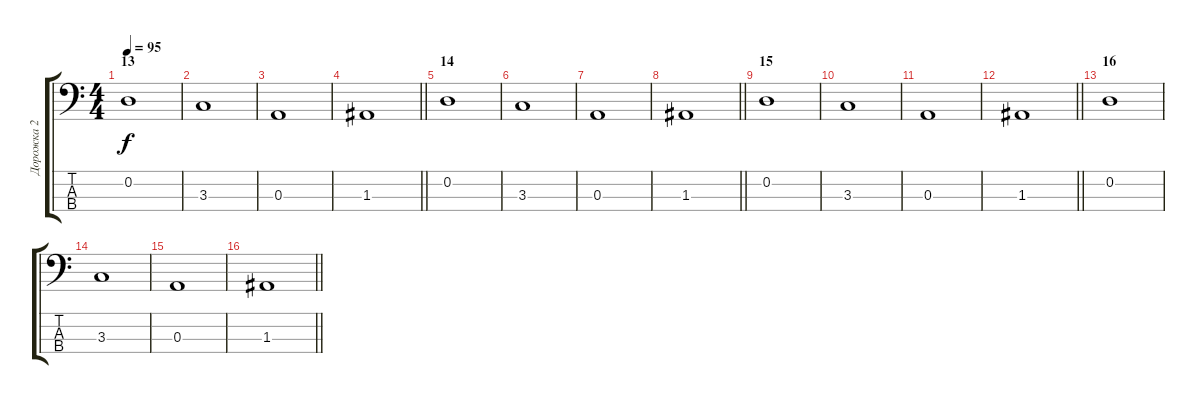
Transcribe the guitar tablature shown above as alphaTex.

\track ("Дорожка 2" "Дорожка 2") {instrument electricbassfinger}
\staff {score tabs}
\tuning (G2 D2 A1 E1) {hide}
\ts (4 4)
\section ("" "13")
\tempo 95
\clef f4
\ks c
0.2.1{dy f} |
3.3.1 |
0.3.1 |
\barLineRight lightlight
1.3.1 |
\section ("" "14")
0.2.1 |
3.3.1 |
0.3.1 |
\barLineRight lightlight
1.3.1 |
\section ("" "15")
0.2.1 |
3.3.1 |
0.3.1 |
\barLineRight lightlight
1.3.1 |
\section ("" "16")
0.2.1 |
3.3.1 |
0.3.1 |
\barLineRight lightlight
1.3.1
